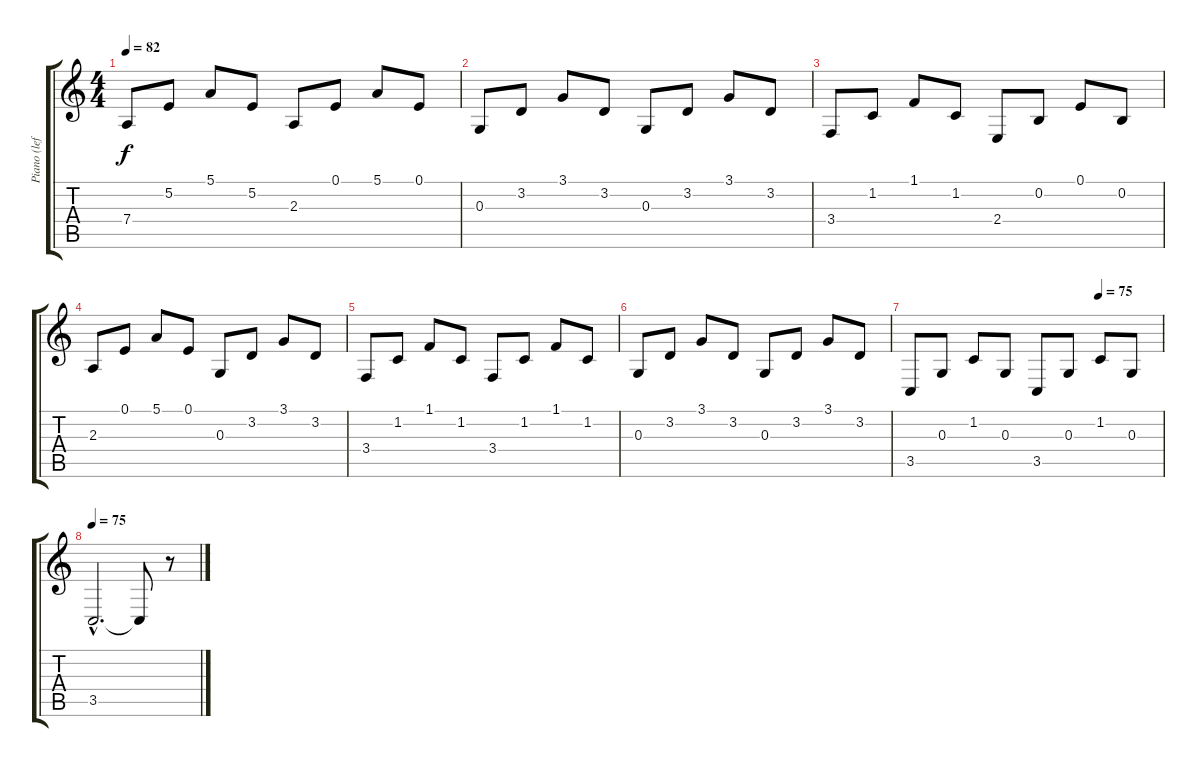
\track ("Piano (left)" "Piano (lef") {instrument acousticgrandpiano}
\staff {score tabs}
\tuning (E4 B3 G3 D3 A2 E2) {hide}
\ts (4 4)
\tempo 82
\clef g2
\ks c
7.4.8{dy f} 5.2.8 5.1.8 5.2.8 2.3.8 0.1.8 5.1.8 0.1.8 |
0.3.8 3.2.8 3.1.8 3.2.8 0.3.8 3.2.8 3.1.8 3.2.8 |
3.4.8 1.2.8 1.1.8 1.2.8 2.4.8 0.2.8 0.1.8 0.2.8 |
2.3.8 0.1.8 5.1.8 0.1.8 0.3.8 3.2.8 3.1.8 3.2.8 |
3.4.8 1.2.8 1.1.8 1.2.8 3.4.8 1.2.8 1.1.8 1.2.8 |
0.3.8 3.2.8 3.1.8 3.2.8 0.3.8 3.2.8 3.1.8 3.2.8 |
\tempo (75 0.75)
3.5.8 0.3.8 1.2.8 0.3.8 3.5.8 0.3.8 1.2.8 0.3.8 |
\tempo 75
3.5{hac}.2{d} 3.5{t}.8 r.8
